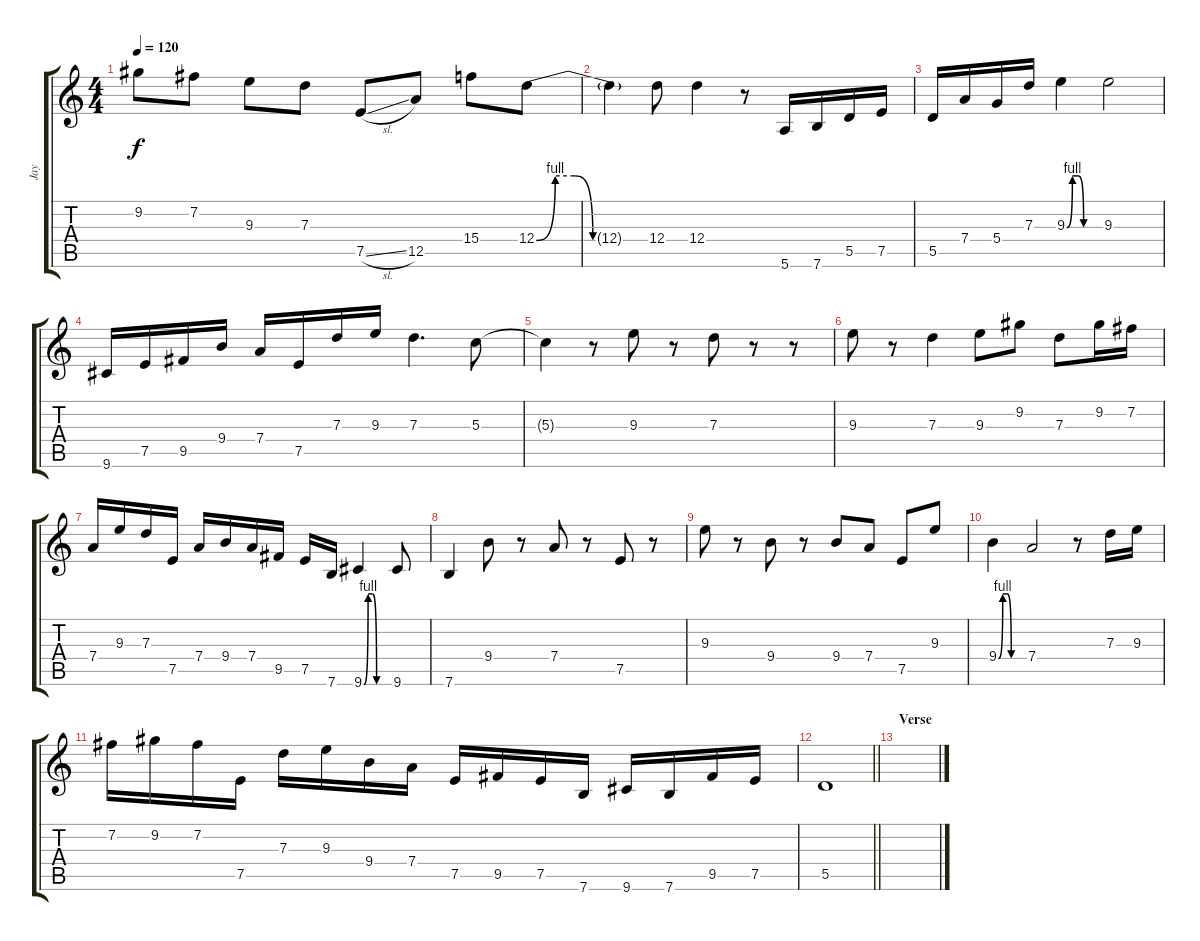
\track ("Jay" "Jay") {instrument electricguitarjazz}
\staff {score tabs}
\tuning (E4 B3 G3 D3 A2 E2) {hide}
\ts (4 4)
\tempo 120
\clef g2
\ks c
9.2.8{dy f} 7.2.8 9.3.8 7.3.8 7.5{sl}.8 12.5.8 15.4.8 12.4{be (custom 0 0 10 4 20 4 30 0 60 0)}.8 |
12.4{t}.4 12.4.8 12.4.4 r.8 5.6.16 7.6.16 5.5.16 7.5.16 |
5.5.16 7.4.16 5.4.16 7.3.16 9.3{be (custom 0 0 10 4 20 4 30 0 60 0)}.4 9.3.2 |
9.6.16 7.5.16 9.5.16 9.4.16 7.4.16 7.5.16 7.3.16 9.3.16 7.3.4{d} 5.3.8 |
5.3{t}.4 r.8 9.3.8 r.8 7.3.8 r.8 r.8 |
9.3.8 r.8 7.3.4 9.3.8 9.2.8 7.3.8 9.2.16 7.2.16 |
7.4.16 9.3.16 7.3.16 7.5.16 7.4.16 9.4.16 7.4.16 9.5.16 7.5.16 7.6.16 9.6{be (custom 0 0 10 4 20 4 30 0 60 0)}.4 9.6.8 |
7.6.4 9.4.8 r.8 7.4.8 r.8 7.5.8 r.8 |
9.3.8 r.8 9.4.8 r.8 9.4.8 7.4.8 7.5.8 9.3.8 |
9.4{be (custom 0 0 10 4 20 4 30 0 60 0)}.4 7.4.2 r.8 7.3.16 9.3.16 |
7.2.16 9.2.16 7.2.16 7.5.16 7.3.16 9.3.16 9.4.16 7.4.16 7.5.16 9.5.16 7.5.16 7.6.16 9.6.16 7.6.16 9.5.16 7.5.16 |
\barLineRight lightlight
5.5.1 |
\section ("" "Verse")
